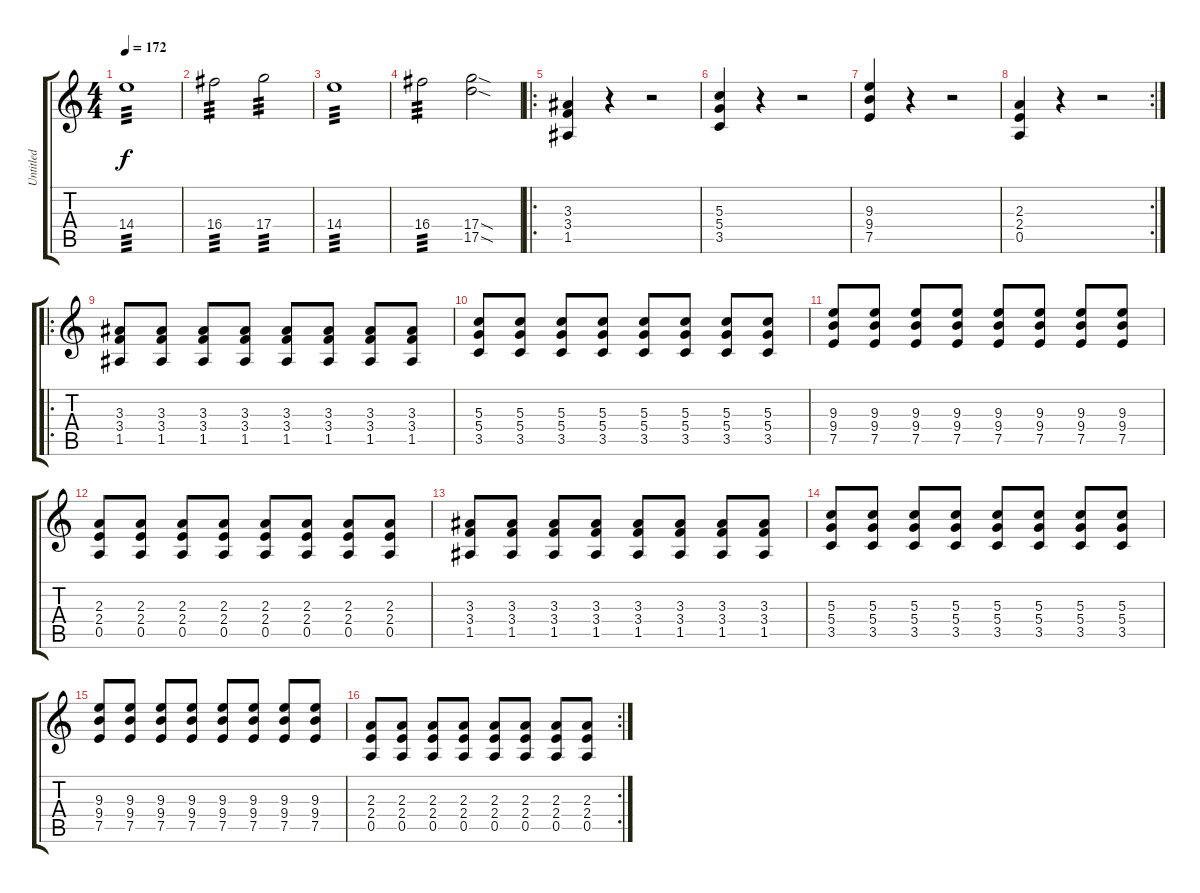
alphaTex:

\track ("Untitled" "Untitled") {instrument distortionguitar}
\staff {score tabs}
\tuning (E4 B3 G3 D3 A2 E2) {hide}
\ts (4 4)
\tempo 172
\clef g2
\ks c
14.4.1{tp 3 dy f} |
16.4.2{tp 3} 17.4.2{tp 3} |
14.4.1{tp 3} |
16.4.2{tp 3} (17.4{sod} 17.5{sod}).2 |
\ro
(3.3 3.4 1.5).4 r.4 r.2 |
(5.3 5.4 3.5).4 r.4 r.2 |
(9.3 9.4 7.5).4 r.4 r.2 |
\rc 2
(2.3 2.4 0.5).4 r.4 r.2 |
\ro
(3.3 3.4 1.5).8 (3.3 3.4 1.5).8 (3.3 3.4 1.5).8 (3.3 3.4 1.5).8 (3.3 3.4 1.5).8 (3.3 3.4 1.5).8 (3.3 3.4 1.5).8 (3.3 3.4 1.5).8 |
(5.3 5.4 3.5).8 (5.3 5.4 3.5).8 (5.3 5.4 3.5).8 (5.3 5.4 3.5).8 (5.3 5.4 3.5).8 (5.3 5.4 3.5).8 (5.3 5.4 3.5).8 (5.3 5.4 3.5).8 |
(9.3 9.4 7.5).8 (9.3 9.4 7.5).8 (9.3 9.4 7.5).8 (9.3 9.4 7.5).8 (9.3 9.4 7.5).8 (9.3 9.4 7.5).8 (9.3 9.4 7.5).8 (9.3 9.4 7.5).8 |
(2.3 2.4 0.5).8 (2.3 2.4 0.5).8 (2.3 2.4 0.5).8 (2.3 2.4 0.5).8 (2.3 2.4 0.5).8 (2.3 2.4 0.5).8 (2.3 2.4 0.5).8 (2.3 2.4 0.5).8 |
(3.3 3.4 1.5).8 (3.3 3.4 1.5).8 (3.3 3.4 1.5).8 (3.3 3.4 1.5).8 (3.3 3.4 1.5).8 (3.3 3.4 1.5).8 (3.3 3.4 1.5).8 (3.3 3.4 1.5).8 |
(5.3 5.4 3.5).8 (5.3 5.4 3.5).8 (5.3 5.4 3.5).8 (5.3 5.4 3.5).8 (5.3 5.4 3.5).8 (5.3 5.4 3.5).8 (5.3 5.4 3.5).8 (5.3 5.4 3.5).8 |
(9.3 9.4 7.5).8 (9.3 9.4 7.5).8 (9.3 9.4 7.5).8 (9.3 9.4 7.5).8 (9.3 9.4 7.5).8 (9.3 9.4 7.5).8 (9.3 9.4 7.5).8 (9.3 9.4 7.5).8 |
\rc 2
(2.3 2.4 0.5).8 (2.3 2.4 0.5).8 (2.3 2.4 0.5).8 (2.3 2.4 0.5).8 (2.3 2.4 0.5).8 (2.3 2.4 0.5).8 (2.3 2.4 0.5).8 (2.3 2.4 0.5).8
